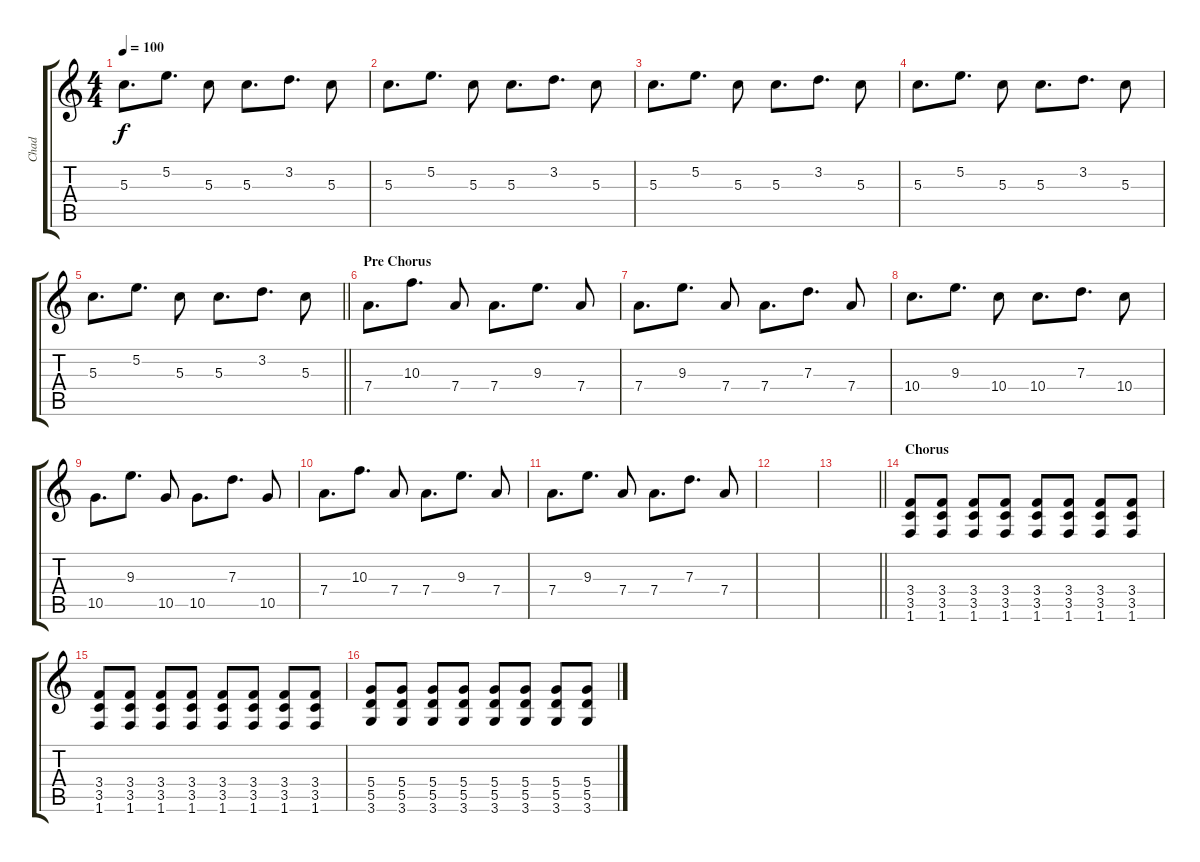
\track ("Chad" "Chad") {instrument electricguitarclean}
\staff {score tabs}
\tuning (E4 B3 G3 D3 A2 E2) {hide}
\ts (4 4)
\tempo 100
\clef g2
\ks c
5.3.8{d dy f} 5.2.8{d} 5.3.8 5.3.8{d} 3.2.8{d} 5.3.8 |
5.3.8{d} 5.2.8{d} 5.3.8 5.3.8{d} 3.2.8{d} 5.3.8 |
5.3.8{d} 5.2.8{d} 5.3.8 5.3.8{d} 3.2.8{d} 5.3.8 |
5.3.8{d} 5.2.8{d} 5.3.8 5.3.8{d} 3.2.8{d} 5.3.8 |
\barLineRight lightlight
5.3.8{d} 5.2.8{d} 5.3.8 5.3.8{d} 3.2.8{d} 5.3.8 |
\section ("" "Pre Chorus")
7.4.8{d instrument distortionguitar} 10.3.8{d} 7.4.8 7.4.8{d} 9.3.8{d} 7.4.8 |
7.4.8{d} 9.3.8{d} 7.4.8 7.4.8{d} 7.3.8{d} 7.4.8 |
10.4.8{d} 9.3.8{d} 10.4.8 10.4.8{d} 7.3.8{d} 10.4.8 |
10.5.8{d} 9.3.8{d} 10.5.8 10.5.8{d} 7.3.8{d} 10.5.8 |
7.4.8{d} 10.3.8{d} 7.4.8 7.4.8{d} 9.3.8{d} 7.4.8 |
7.4.8{d} 9.3.8{d} 7.4.8 7.4.8{d} 7.3.8{d} 7.4.8 |
|
\barLineRight lightlight
|
\section ("" "Chorus")
(3.4 3.5 1.6).8 (3.4 3.5 1.6).8 (3.4 3.5 1.6).8 (3.4 3.5 1.6).8 (3.4 3.5 1.6).8 (3.4 3.5 1.6).8 (3.4 3.5 1.6).8 (3.4 3.5 1.6).8 |
(3.4 3.5 1.6).8 (3.4 3.5 1.6).8 (3.4 3.5 1.6).8 (3.4 3.5 1.6).8 (3.4 3.5 1.6).8 (3.4 3.5 1.6).8 (3.4 3.5 1.6).8 (3.4 3.5 1.6).8 |
(5.4 5.5 3.6).8 (5.4 5.5 3.6).8 (5.4 5.5 3.6).8 (5.4 5.5 3.6).8 (5.4 5.5 3.6).8 (5.4 5.5 3.6).8 (5.4 5.5 3.6).8 (5.4 5.5 3.6).8
